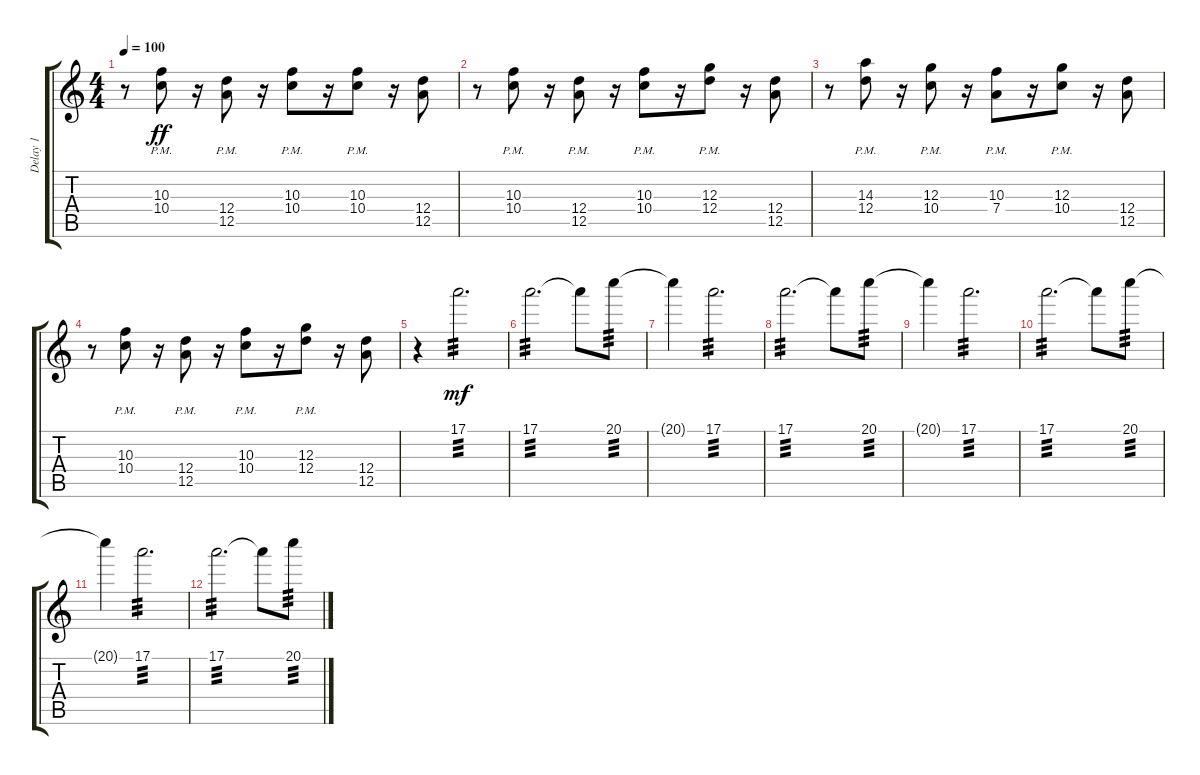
\track ("Delay 1" "Delay 1") {instrument electricguitarclean}
\staff {score tabs}
\tuning (E4 B3 G3 D3 A2 E2) {hide}
\ts (4 4)
\tempo 100
\clef g2
\ks c
r.8{dy ff} (10.3{pm} 10.4{pm}).8 r.16 (12.4{pm} 12.5{pm}).8 r.16 (10.3{pm} 10.4{pm}).8 r.16 (10.3{pm} 10.4{pm}).8 r.16 (12.4 12.5).8 |
r.8 (10.3{pm} 10.4{pm}).8 r.16 (12.4{pm} 12.5{pm}).8 r.16 (10.3{pm} 10.4{pm}).8 r.16 (12.3{pm} 12.4{pm}).8 r.16 (12.4 12.5).8 |
r.8 (14.3{pm} 12.4{pm}).8 r.16 (12.3{pm} 10.4{pm}).8 r.16 (10.3{pm} 7.4{pm}).8 r.16 (12.3{pm} 10.4{pm}).8 r.16 (12.4 12.5).8 |
r.8 (10.3{pm} 10.4{pm}).8 r.16 (12.4{pm} 12.5{pm}).8 r.16 (10.3{pm} 10.4{pm}).8 r.16 (12.3{pm} 12.4{pm}).8 r.16 (12.4 12.5).8 |
r.4 17.1.2{d tp 3 dy mf} |
17.1.2{d tp 3} 17.1{t}.8 20.1.8{tp 3} |
20.1{t}.4 17.1.2{d tp 3} |
17.1.2{d tp 3} 17.1{t}.8 20.1.8{tp 3} |
20.1{t}.4 17.1.2{d tp 3} |
17.1.2{d tp 3} 17.1{t}.8 20.1.8{tp 3} |
20.1{t}.4 17.1.2{d tp 3} |
17.1.2{d tp 3} 17.1{t}.8 20.1.8{tp 3}
